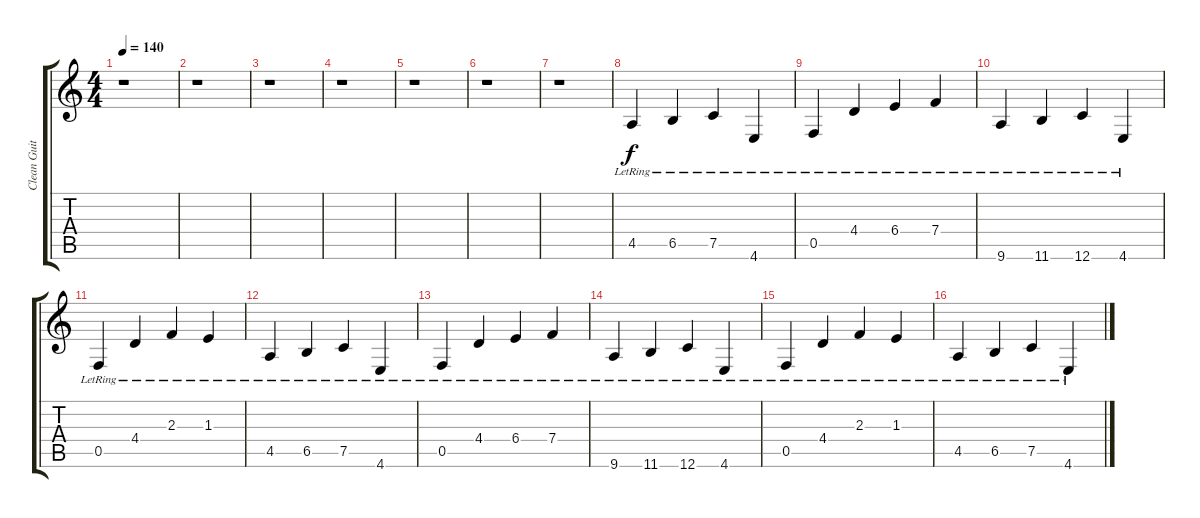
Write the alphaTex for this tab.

\track ("Clean Guitar" "Clean Guit") {instrument electricguitarclean}
\staff {score tabs}
\tuning (C4 G3 Eb3 Bb2 F2 C2) {hide}
\ts (4 4)
\tempo 140
\clef g2
\ks c
r.1{dy mf} |
r.1 |
r.1 |
r.1 |
r.1 |
r.1 |
r.1 |
4.5{lr}.4{dy f} 6.5{lr}.4 7.5{lr}.4 4.6{lr}.4 |
0.5{lr}.4 4.4{lr}.4 6.4{lr}.4 7.4{lr}.4 |
9.6{lr}.4 11.6{lr}.4 12.6{lr}.4 4.6{lr}.4 |
0.5{lr}.4 4.4{lr}.4 2.3{lr}.4 1.3{lr}.4 |
4.5{lr}.4 6.5{lr}.4 7.5{lr}.4 4.6{lr}.4 |
0.5{lr}.4 4.4{lr}.4 6.4{lr}.4 7.4{lr}.4 |
9.6{lr}.4 11.6{lr}.4 12.6{lr}.4 4.6{lr}.4 |
0.5{lr}.4 4.4{lr}.4 2.3{lr}.4 1.3{lr}.4 |
4.5{lr}.4 6.5{lr}.4 7.5{lr}.4 4.6{lr}.4
